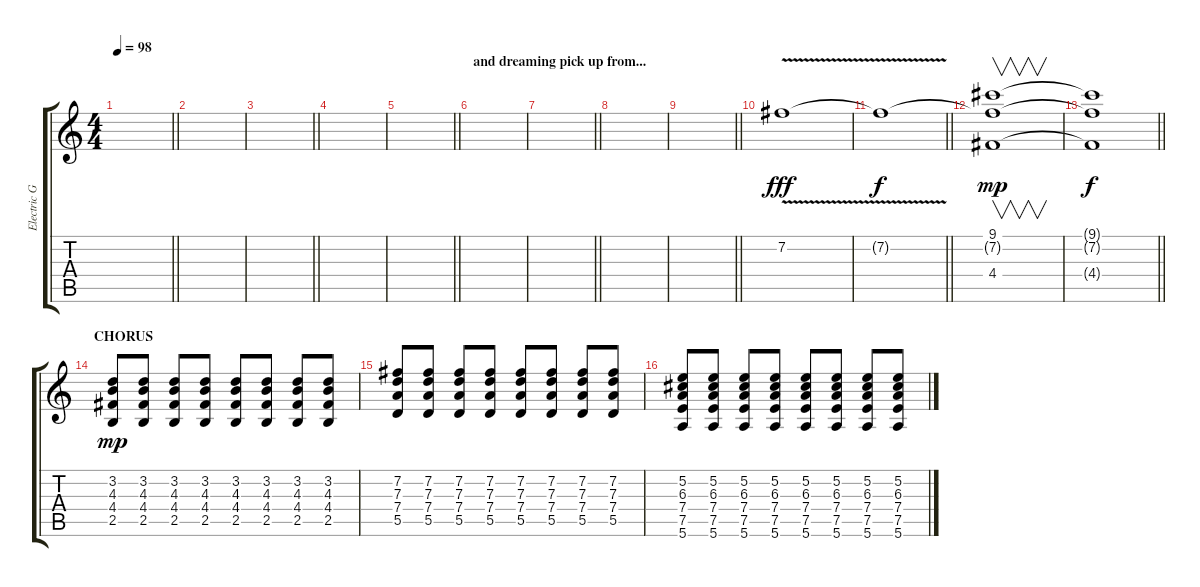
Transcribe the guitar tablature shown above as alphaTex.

\track ("Electric Guitar" "Electric G") {instrument distortionguitar}
\staff {score tabs}
\tuning (E4 B3 G3 D3 A2 E2) {hide}
\ts (4 4)
\tempo 98
\clef g2
\barLineRight lightlight
\ks c
|
|
\barLineRight lightlight
|
|
\barLineRight lightlight
|
\section ("" "and dreaming pick up from...")
|
\barLineRight lightlight
|
|
\barLineRight lightlight
|
7.2{v}.1{dy fff volume 8} |
\barLineRight lightlight
7.2{t}.1{dy f} |
(9.1 7.2{t} 4.4).1{v dy mp} |
\barLineRight lightlight
(9.1{t} 7.2{t} 4.4{t}).1{dy f} |
\section ("" "CHORUS")
(3.2 4.3 4.4 2.5).8{dy mp volume 10} (3.2 4.3 4.4 2.5).8 (3.2 4.3 4.4 2.5).8 (3.2 4.3 4.4 2.5).8 (3.2 4.3 4.4 2.5).8 (3.2 4.3 4.4 2.5).8 (3.2 4.3 4.4 2.5).8 (3.2 4.3 4.4 2.5).8 |
(7.2 7.3 7.4 5.5).8 (7.2 7.3 7.4 5.5).8 (7.2 7.3 7.4 5.5).8 (7.2 7.3 7.4 5.5).8 (7.2 7.3 7.4 5.5).8 (7.2 7.3 7.4 5.5).8 (7.2 7.3 7.4 5.5).8 (7.2 7.3 7.4 5.5).8 |
(5.2 6.3 7.4 7.5 5.6).8 (5.2 6.3 7.4 7.5 5.6).8 (5.2 6.3 7.4 7.5 5.6).8 (5.2 6.3 7.4 7.5 5.6).8 (5.2 6.3 7.4 7.5 5.6).8 (5.2 6.3 7.4 7.5 5.6).8 (5.2 6.3 7.4 7.5 5.6).8 (5.2 6.3 7.4 7.5 5.6).8
